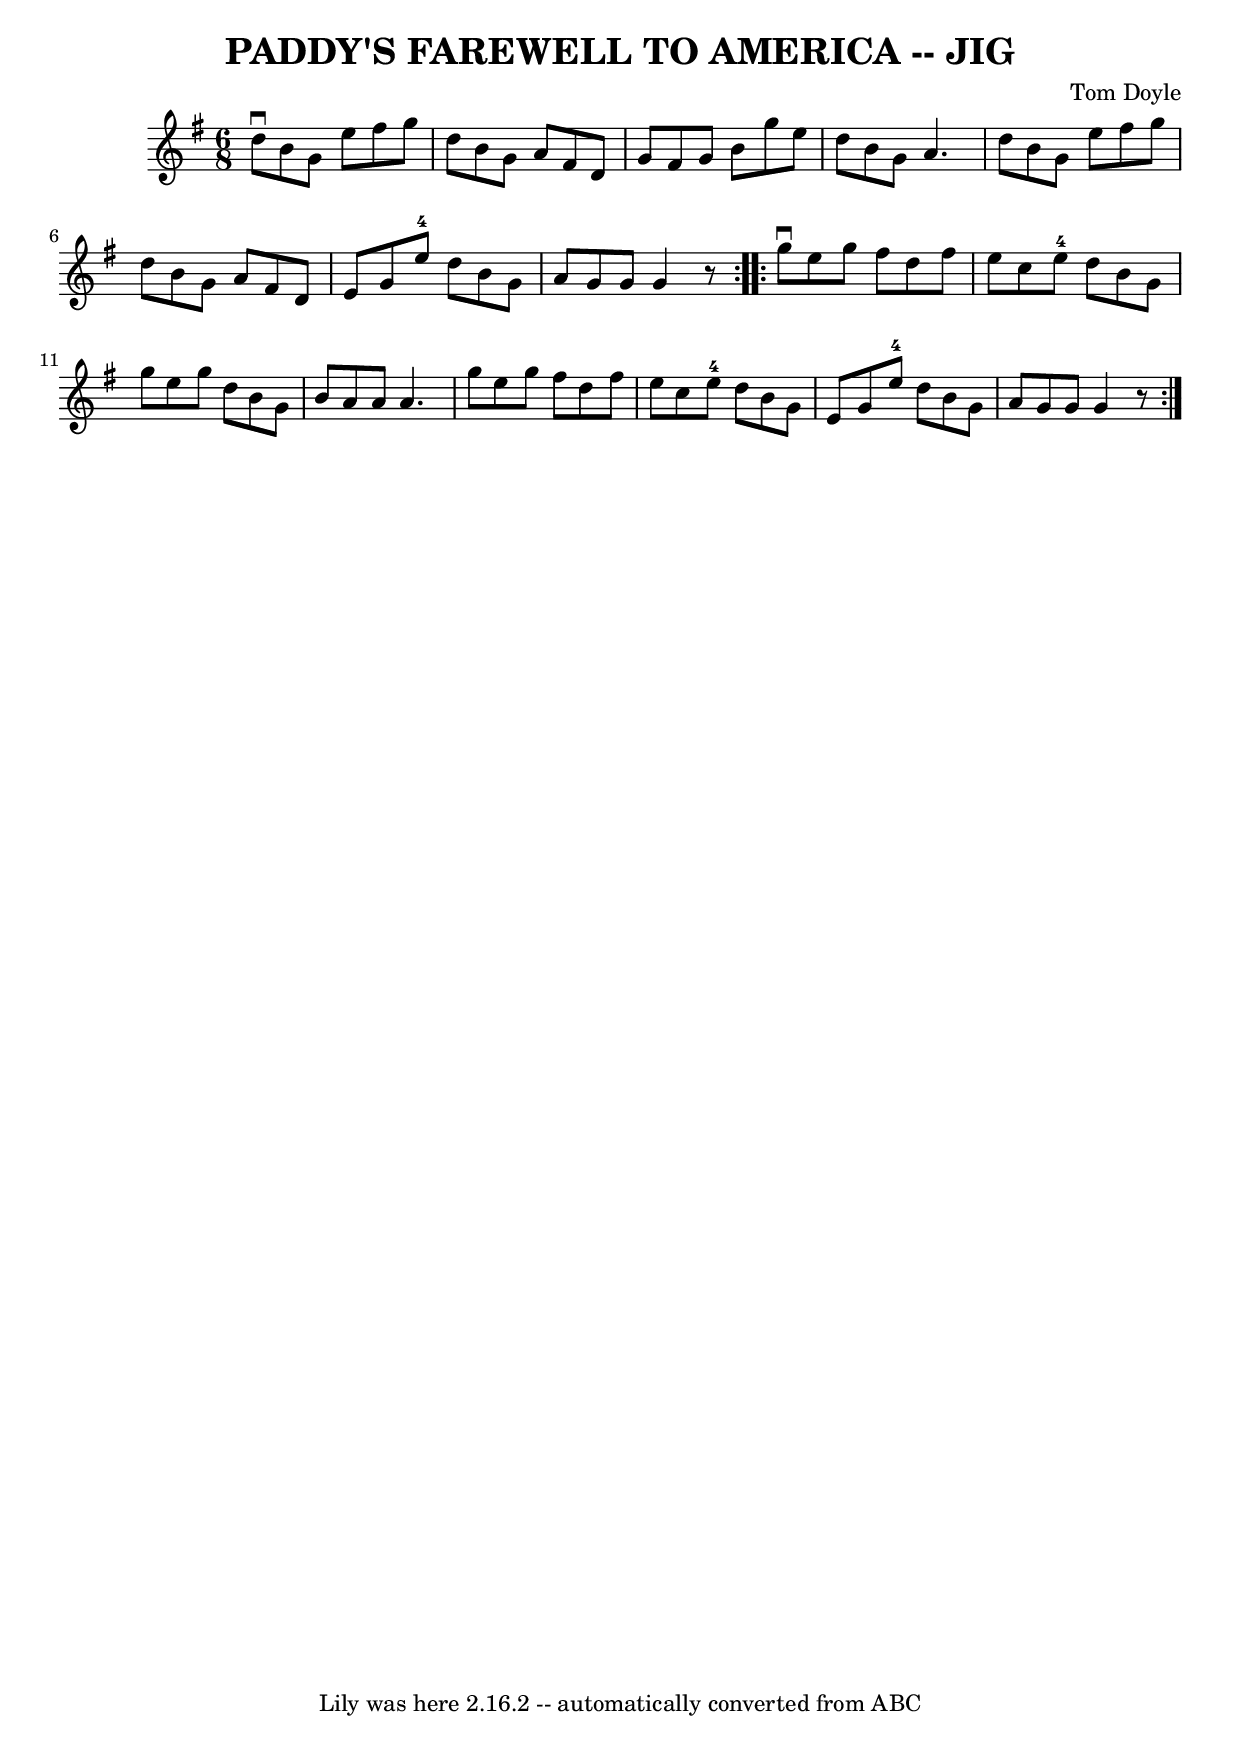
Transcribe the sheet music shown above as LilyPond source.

\version "2.7.40"
\include "Mammoth.ily"
\header {
	%% book = "Ryan's Mammoth Collection of Fiddle Tunes"
	composer = "Tom Doyle"
	crossRefNumber = "1"
	footnotes = ""
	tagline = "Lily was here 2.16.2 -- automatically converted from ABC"
	title = "PADDY'S FAREWELL TO AMERICA -- JIG"
}
voicedefault =  {


\repeat volta 2 {
\time 6/8 \key g \major d''8^\downbow b'8 g'8 e''8 fis''8 g''8 
   |
 d''8 b'8 g'8 a'8 fis'8 d'8    |
 g'8    
fis'8 g'8 b'8 g''8 e''8    |
 d''8 b'8 g'8 a'4.    
|
     |
 d''8 b'8 g'8 e''8 fis''8 g''8    
|
 d''8 b'8 g'8 a'8 fis'8 d'8    |
 e'8 g'8   
 e''8-4 d''8 b'8 g'8    |
 a'8 g'8 g'8 g'4    r8   
}     \repeat volta 2 { g''8^\downbow e''8 g''8 fis''8 d''8    
fis''8    |
 e''8 c''8 e''8-4 d''8 b'8 g'8    |
 
 g''8 e''8 g''8 d''8 b'8 g'8    |
 b'8 a'8 a'8    
a'4.    |
     |
 g''8 e''8 g''8 fis''8 d''8    
fis''8    |
 e''8 c''8 e''8-4 d''8 b'8 g'8    |
 
 e'8 g'8 e''8-4 d''8 b'8 g'8    |
 a'8 g'8 g'8  
 g'4    r8   }   
}

\score{
    <<

	\context Staff="default"
	{
	    \voicedefault 
	}

    >>
	\layout {
	}
	\midi {}
}
